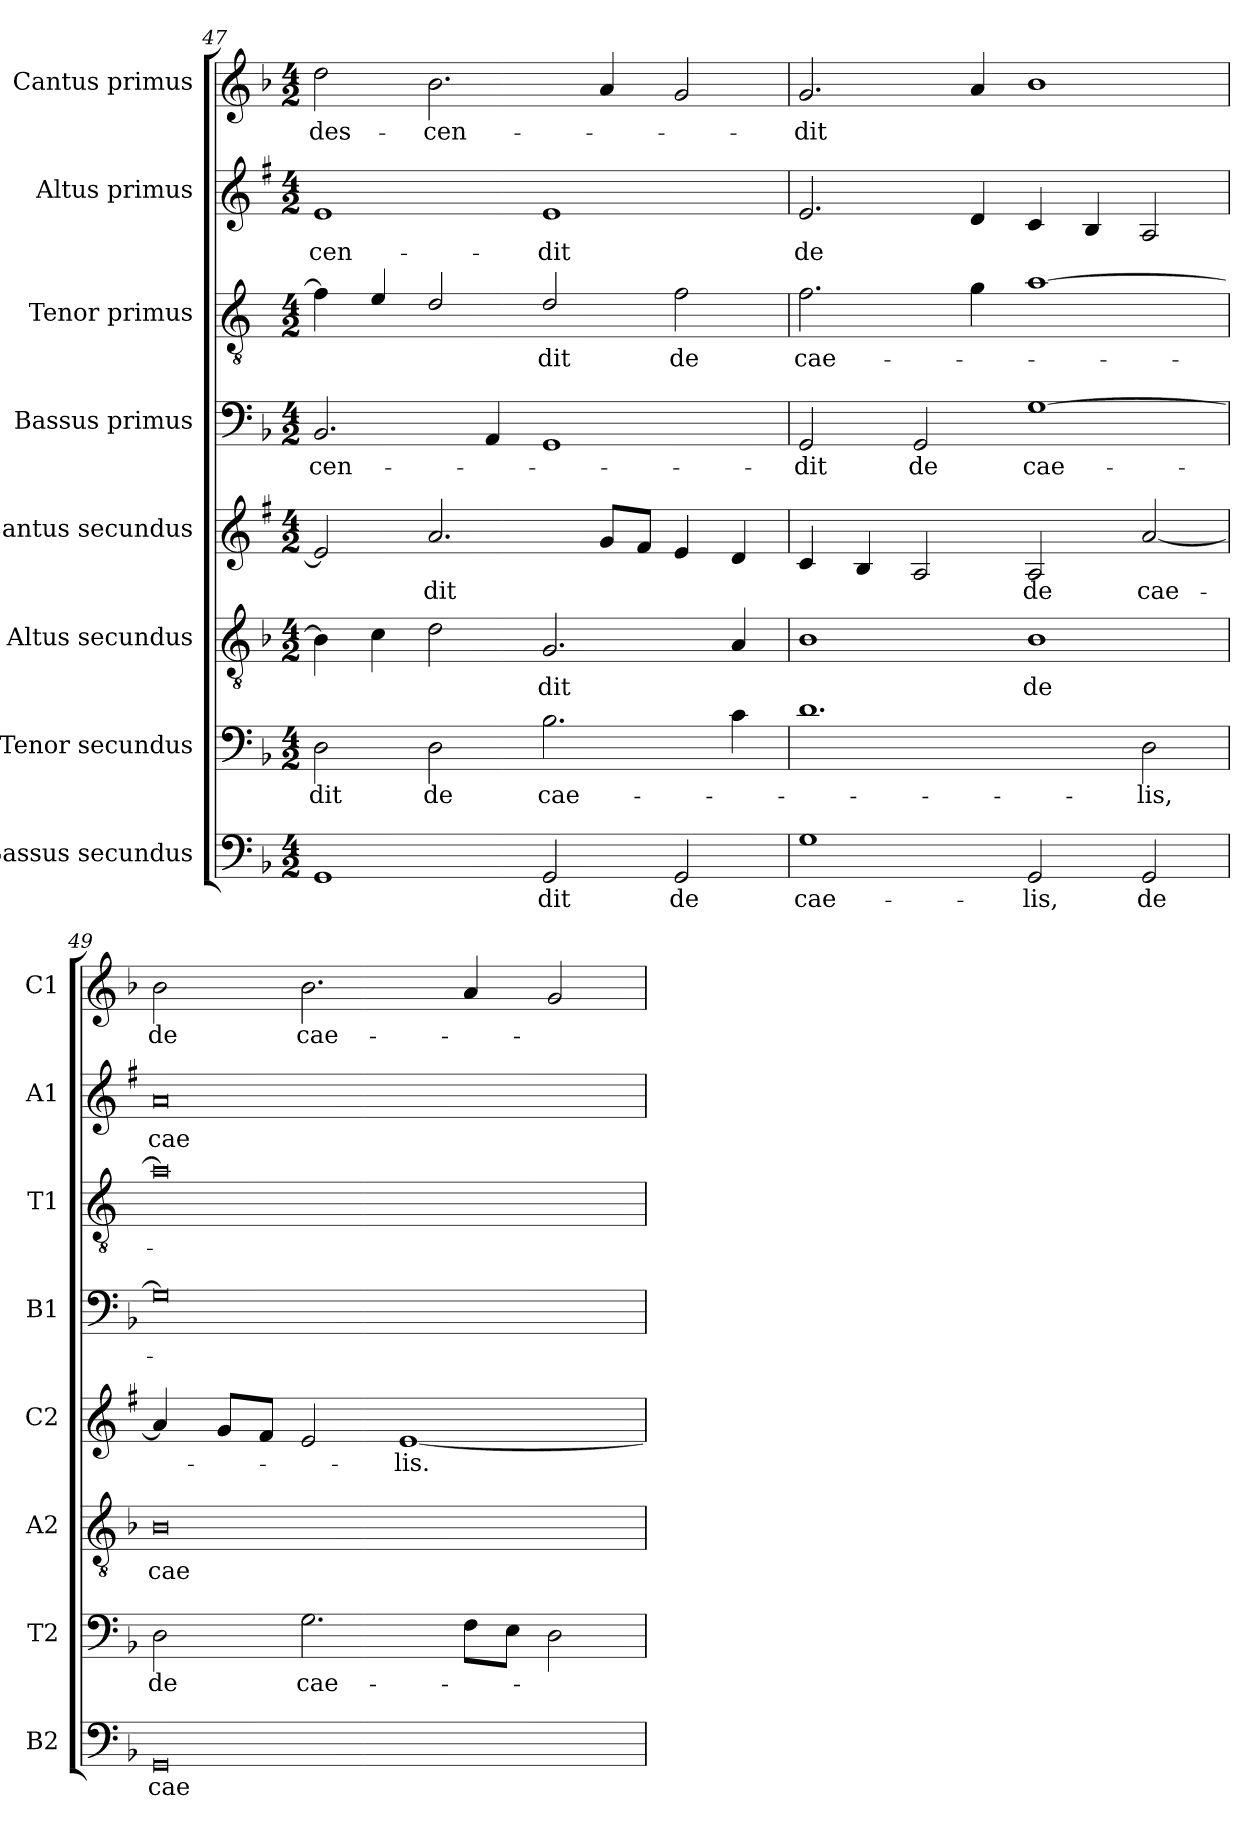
**kern	**text	**kern	**text	**kern	**text	**kern	**text	**kern	**text	**kern	**text	**kern	**text	**kern	**text
*part8	*part8	*part7	*part7	*part6	*part6	*part5	*part5	*part4	*part4	*part3	*part3	*part2	*part2	*part1	*part1
*staff8	*staff8	*staff7	*staff7	*staff6	*staff6	*staff5	*staff5	*staff4	*staff4	*staff3	*staff3	*staff2	*staff2	*staff1	*staff1
*I"Bassus secundus	*	*I"Tenor secundus	*	*I"Altus secundus	*	*I"Cantus secundus	*	*I"Bassus primus	*	*I"Tenor primus	*	*I"Altus primus	*	*I"Cantus primus	*
*I'B2	*	*I'T2	*	*I'A2	*	*I'C2	*	*I'B1	*	*I'T1	*	*I'A1	*	*I'C1	*
*clefF4	*	*clefF4	*	*clefGv2	*	*clefG2	*	*clefF4	*	*clefGv2	*	*clefG2	*	*clefG2	*
*	*	*	*	*	*	*ITrd1c2	*	*	*	*ITrd4c7	*	*ITrd1c2	*	*	*
*k[b-]	*	*k[b-]	*	*k[b-]	*	*k[b-]	*	*k[b-]	*	*k[b-]	*	*k[b-]	*	*k[b-]	*
*F:	*	*F:	*	*F:	*	*F:	*	*F:	*	*F:	*	*F:	*	*F:	*
*M4/2	*	*M4/2	*	*M4/2	*	*M4/2	*	*M4/2	*	*M4/2	*	*M4/2	*	*M4/2	*
=47	=47	=47	=47	=47	=47	=47	=47	=47	=47	=47	=47	=47	=47	=47	=47
!	!	!	!LO:LY:b	!	!	!	!	!	!LO:LY:b	!	!	!	!LO:LY:b	!	!LO:LY:b
1GG	.	2D\	-dit	4B-\]	.	2d/]	.	2.BB-/	-cen-	4B-\]	.	1d	-cen-	2dd\	des-
.	.	.	.	4c\	.	.	.	.	.	4A/	.	.	.	.	.
!	!	!	!LO:LY:b	!	!	!	!LO:LY:b	!	!	!	!	!	!	!	!LO:LY:b
.	.	2D\	de	2d\	.	2.g/	-dit	.	.	2G/	.	.	.	2.b-\	-cen-
.	.	.	.	.	.	.	.	4AA/	.	.	.	.	.	.	.
!	!LO:LY:b	!	!LO:LY:b	!	!LO:LY:b	!	!	!	!	!	!LO:LY:b	!	!LO:LY:b	!	!
2GG/	-dit	2.B-\	cae-	2.G/	-dit	.	.	1GG	.	2G/	-dit	1d	-dit	.	.
.	.	.	.	.	.	8f/L	.	.	.	.	.	.	.	4a/	.
.	.	.	.	.	.	8e/J	.	.	.	.	.	.	.	.	.
!	!LO:LY:b	!	!	!	!	!	!	!	!	!	!LO:LY:b	!	!	!	!
2GG/	de	.	.	.	.	4d/	.	.	.	2B-\	de	.	.	2g/	.
.	.	4c\	.	4A/	.	4c/	.	.	.	.	.	.	.	.	.
=48	=48	=48	=48	=48	=48	=48	=48	=48	=48	=48	=48	=48	=48	=48	=48
!	!LO:LY:b	!	!	!	!	!	!	!	!LO:LY:b	!	!LO:LY:b	!	!LO:LY:b	!	!LO:LY:b
1G	cae-	1.d	.	1B-	.	4B-/	.	2GG/	-dit	2.B-\	cae-	2.d/	de	2.g/	-dit
.	.	.	.	.	.	4A/	.	.	.	.	.	.	.	.	.
!	!	!	!	!	!	!	!	!	!LO:LY:b	!	!	!	!	!	!
.	.	.	.	.	.	2G/	.	2GG/	de	.	.	.	.	.	.
.	.	.	.	.	.	.	.	.	.	4c\	.	4c/	.	4a/	.
!	!LO:LY:b	!	!	!	!LO:LY:b	!	!LO:LY:b	!	!LO:LY:b	!	!	!	!	!	!
2GG/	-lis,	.	.	1B-	de	2G/	de	[1G	cae-	[1d	.	4B-/	.	1b-	.
.	.	.	.	.	.	.	.	.	.	.	.	4A/	.	.	.
!	!LO:LY:b	!	!LO:LY:b	!	!	!	!LO:LY:b	!	!	!	!	!	!	!	!
2GG/	de	2D\	-lis,	.	.	[2g/	cae-	.	.	.	.	2G/	.	.	.
=49	=49	=49	=49	=49	=49	=49	=49	=49	=49	=49	=49	=49	=49	=49	=49
!	!LO:LY:b	!	!LO:LY:b	!	!LO:LY:b	!	!	!	!	!	!	!	!LO:LY:b	!	!LO:LY:b
0GG	cae-	2D\	de	0B-	cae-	4g/]	.	0G]	.	0d]	.	0g	cae-	2b-\	de
.	.	.	.	.	.	8f/L	.	.	.	.	.	.	.	.	.
.	.	.	.	.	.	8e/J	.	.	.	.	.	.	.	.	.
!	!	!	!LO:LY:b	!	!	!	!	!	!	!	!	!	!	!	!LO:LY:b
.	.	2.G\	cae-	.	.	2d/	.	.	.	.	.	.	.	2.b-\	cae-
!	!	!	!	!	!	!	!LO:LY:b	!	!	!	!	!	!	!	!
.	.	.	.	.	.	[1d	-lis.	.	.	.	.	.	.	.	.
.	.	8F\L	.	.	.	.	.	.	.	.	.	.	.	4a/	.
.	.	8E\J	.	.	.	.	.	.	.	.	.	.	.	.	.
.	.	2D\	.	.	.	.	.	.	.	.	.	.	.	2g/	.
=	=	=	=	=	=	=	=	=	=	=	=	=	=	=	=
*-	*-	*-	*-	*-	*-	*-	*-	*-	*-	*-	*-	*-	*-	*-	*-
